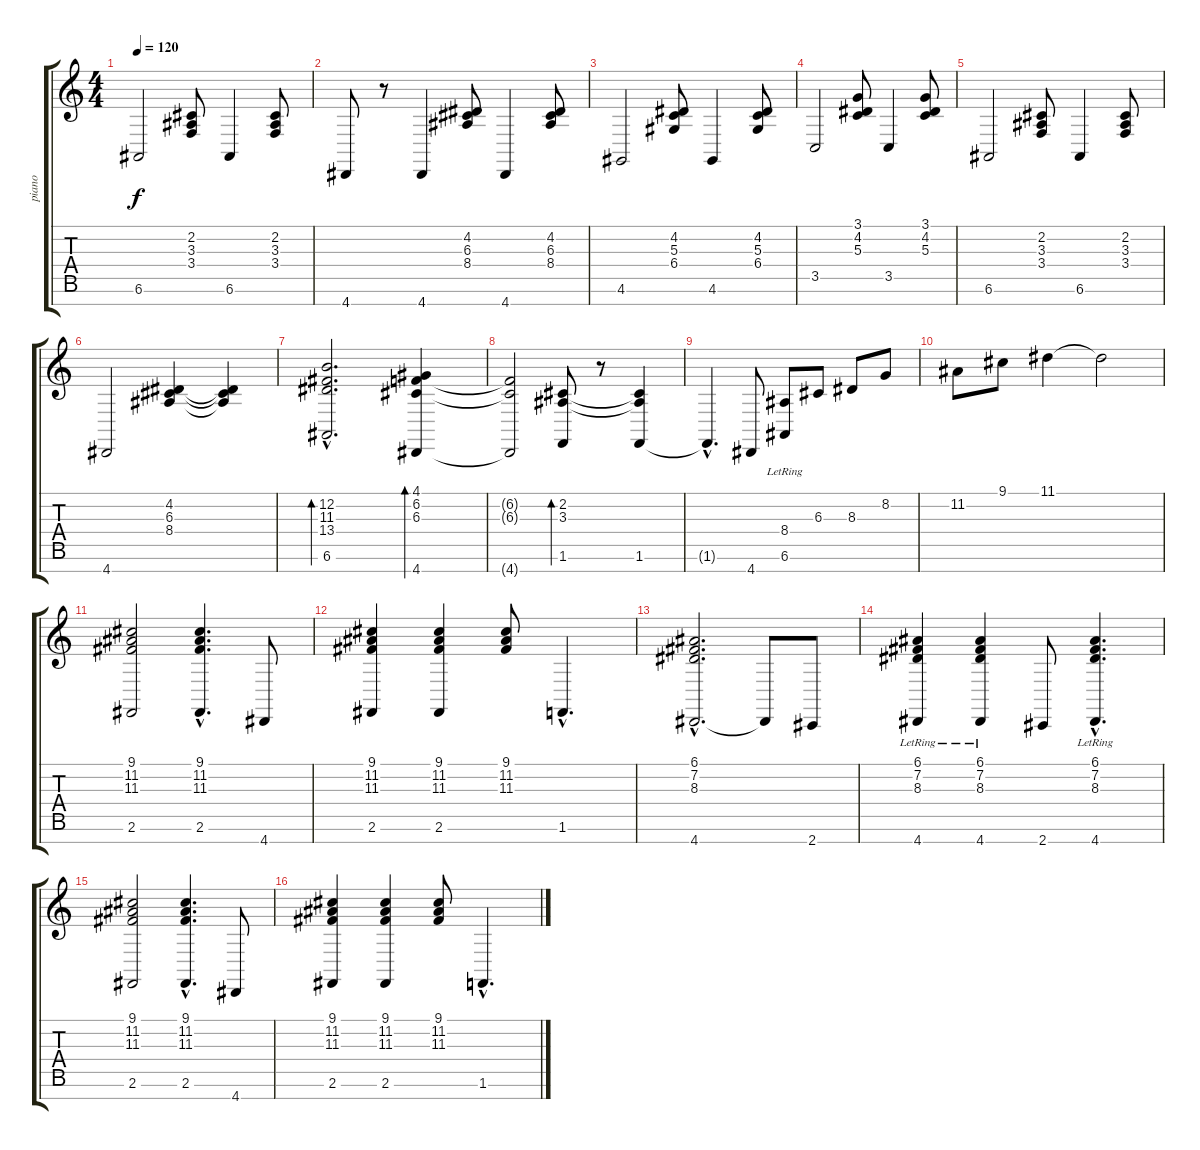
\track ("piano" "piano") {instrument acousticgrandpiano}
\staff {score tabs}
\tuning (E4 B3 G3 D3 A2 E2 B1) {hide}
\ts (4 4)
\tempo 120
\clef g2
\ks c
6.6.2{dy f} (2.2 3.3 3.4).8 6.6.4 (2.2 3.3 3.4).8 |
4.7.8 r.8 4.7.4 (4.2 6.3 8.4).8 4.7.4 (4.2 6.3 8.4).8 |
4.6.2 (4.2 5.3 6.4).8 4.6.4 (4.2 5.3 6.4).8 |
3.5.2 (3.1 4.2 5.3).8 3.5.4 (3.1 4.2 5.3).8 |
6.6.2 (2.2 3.3 3.4).8 6.6.4 (2.2 3.3 3.4).8 |
4.7.2 (4.2 6.3 8.4).4 (4.2{t} 6.3{t} 8.4{t}).4 |
(12.2{hac} 11.3{hac} 13.4{hac} 6.6{hac}).2{d bd 480} (4.1 6.2 6.3 4.7).4{bd 480} |
(6.2{t} 6.3{t} 4.7{t}).2 (2.2 3.3 1.6).8{bd 480} r.8 (2.2{t} 3.3{t} 1.6).4 |
1.6{hac t}.4{d} 4.7.8 (8.4 6.6{lr}).8 6.3.8 8.3.8 8.2.8 |
11.2.8 9.1.8 11.1.4 11.1{t}.2 |
(9.1 11.2 11.3 2.6).2 (9.1{hac} 11.2{hac} 11.3{hac} 2.6{hac}).4{d} 4.7.8 |
(9.1 11.2 11.3 2.6).4 (9.1 11.2 11.3 2.6).4 (9.1 11.2 11.3).8 1.6{hac}.4{d} |
(6.1{hac} 7.2{hac} 8.3{hac} 4.7{hac}).2{d} 4.7{t}.8 2.7.8 |
(6.1 7.2 8.3{lr} 4.7).4 (6.1 7.2{lr} 8.3{lr} 4.7).4 2.7.8 (6.1{hac} 7.2{hac} 8.3{hac lr} 4.7{hac}).4{d} |
(9.1 11.2 11.3 2.6).2 (9.1{hac} 11.2{hac} 11.3{hac} 2.6{hac}).4{d} 4.7.8 |
(9.1 11.2 11.3 2.6).4 (9.1 11.2 11.3 2.6).4 (9.1 11.2 11.3).8 1.6{hac}.4{d}
